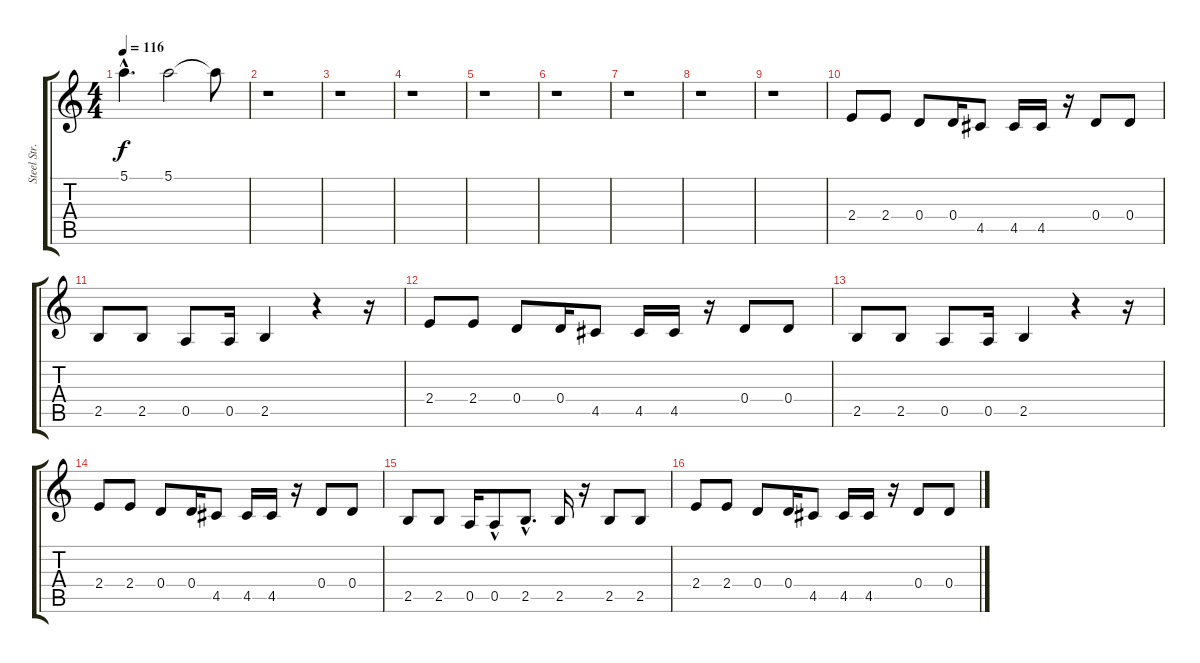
\track ("Steel Str. Guitar" "Steel Str.") {instrument acousticguitarsteel}
\staff {score tabs}
\tuning (E4 B3 G3 D3 A2 E2) {hide}
\ts (4 4)
\tempo 116
\clef g2
\ks c
5.1{hac}.4{d dy f} 5.1.2 5.1{t}.8 |
r.1 |
r.1 |
r.1 |
r.1 |
r.1 |
r.1 |
r.1 |
r.1 |
2.4.8 2.4.8 0.4.8 0.4.16 4.5.8 4.5.16 4.5.16 r.16 0.4.8 0.4.8 |
2.5.8 2.5.8 0.5.8 0.5.16 2.5.4 r.4 r.16 |
2.4.8 2.4.8 0.4.8 0.4.16 4.5.8 4.5.16 4.5.16 r.16 0.4.8 0.4.8 |
2.5.8 2.5.8 0.5.8 0.5.16 2.5.4 r.4 r.16 |
2.4.8 2.4.8 0.4.8 0.4.16 4.5.8 4.5.16 4.5.16 r.16 0.4.8 0.4.8 |
2.5.8 2.5.8 0.5.16 0.5{hac}.8 2.5{hac}.8{d} 2.5.16 r.16 2.5.8 2.5.8 |
2.4.8 2.4.8 0.4.8 0.4.16 4.5.8 4.5.16 4.5.16 r.16 0.4.8 0.4.8
